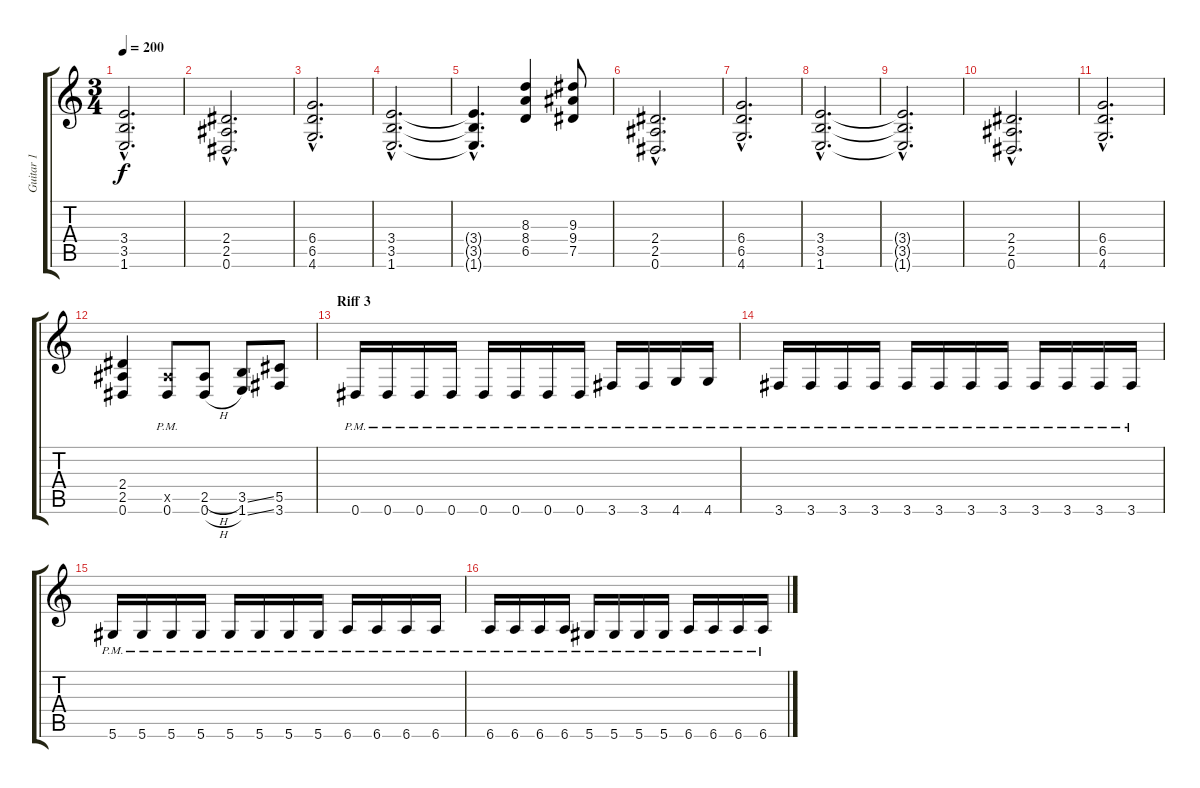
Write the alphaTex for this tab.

\track ("Guitar 1" "Guitar 1") {instrument distortionguitar}
\staff {score tabs}
\tuning (Eb4 Bb3 Gb3 Db3 Ab2 Eb2) {hide}
\ts (3 4)
\tempo 200
\clef g2
\ks c
(3.4{hac t} 3.5{hac t} 1.6{hac t}).2{d dy f} |
(2.4{hac} 2.5{hac} 0.6{hac}).2{d} |
(6.4{hac} 6.5{hac} 4.6{hac}).2{d} |
(3.4{hac} 3.5{hac} 1.6{hac}).2{d} |
(3.4{hac t} 3.5{hac t} 1.6{hac t}).4{d} (8.3 8.4 6.5).4 (9.3 9.4 7.5).8 |
(2.4{hac} 2.5{hac} 0.6{hac}).2{d} |
(6.4{hac} 6.5{hac} 4.6{hac}).2{d} |
(3.4{hac} 3.5{hac} 1.6{hac}).2{d} |
(3.4{hac t} 3.5{hac t} 1.6{hac t}).2{d} |
(2.4{hac} 2.5{hac} 0.6{hac}).2{d} |
(6.4{hac} 6.5{hac} 4.6{hac}).2{d} |
(2.4 2.5 0.6).4 (2.5{x} 0.6{pm}).8 (2.5{h} 0.6{h}).8 (3.5{ss} 1.6{ss}).8 (5.5 3.6).8 |
\section ("" "Riff 3")
0.6{pm}.16 0.6{pm}.16 0.6{pm}.16 0.6{pm}.16 0.6{pm}.16 0.6{pm}.16 0.6{pm}.16 0.6{pm}.16 3.6{pm}.16 3.6{pm}.16 4.6{pm}.16 4.6{pm}.16 |
3.6{pm}.16 3.6{pm}.16 3.6{pm}.16 3.6{pm}.16 3.6{pm}.16 3.6{pm}.16 3.6{pm}.16 3.6{pm}.16 3.6{pm}.16 3.6{pm}.16 3.6{pm}.16 3.6{pm}.16 |
5.6{pm}.16 5.6{pm}.16 5.6{pm}.16 5.6{pm}.16 5.6{pm}.16 5.6{pm}.16 5.6{pm}.16 5.6{pm}.16 6.6{pm}.16 6.6{pm}.16 6.6{pm}.16 6.6{pm}.16 |
6.6{pm}.16 6.6{pm}.16 6.6{pm}.16 6.6{pm}.16 5.6{pm}.16 5.6{pm}.16 5.6{pm}.16 5.6{pm}.16 6.6{pm}.16 6.6{pm}.16 6.6{pm}.16 6.6{pm}.16
